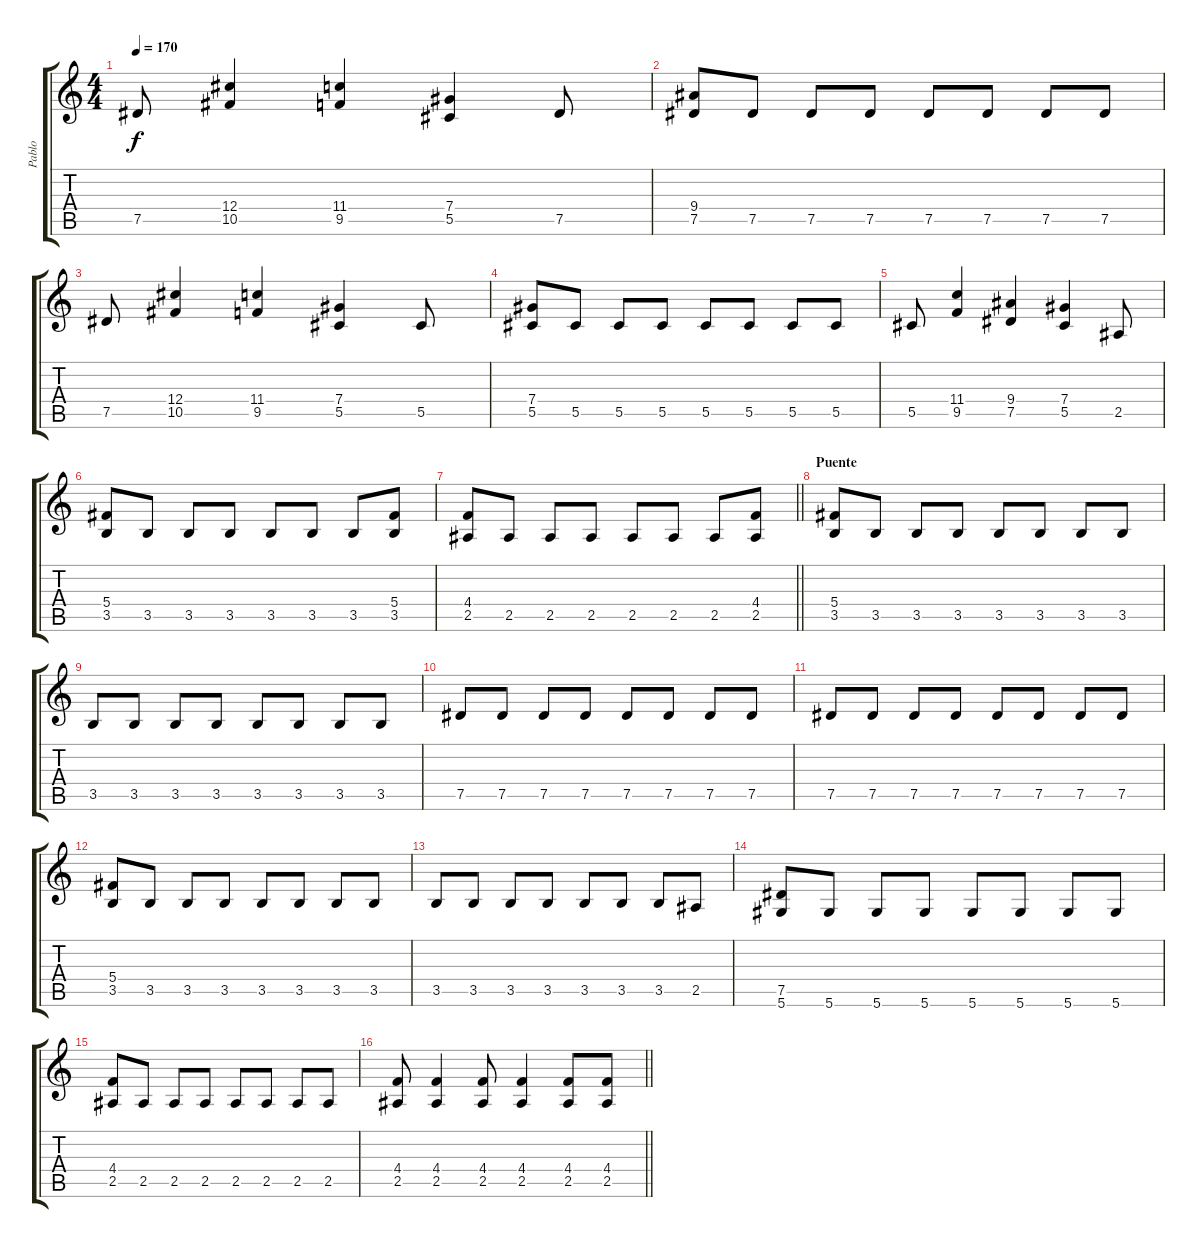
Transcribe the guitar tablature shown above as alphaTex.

\track ("Pablo" "Pablo") {instrument distortionguitar}
\staff {score tabs}
\tuning (Eb4 Bb3 Gb3 Db3 Ab2 Eb2) {hide}
\ts (4 4)
\tempo 170
\clef g2
\ks c
7.5.8{dy f} (12.4 10.5).4 (11.4 9.5).4 (7.4 5.5).4 7.5.8 |
(9.4 7.5).8 7.5.8 7.5.8 7.5.8 7.5.8 7.5.8 7.5.8 7.5.8 |
7.5.8 (12.4 10.5).4 (11.4 9.5).4 (7.4 5.5).4 5.5.8 |
(7.4 5.5).8 5.5.8 5.5.8 5.5.8 5.5.8 5.5.8 5.5.8 5.5.8 |
5.5.8 (11.4 9.5).4 (9.4 7.5).4 (7.4 5.5).4 2.5.8 |
(5.4 3.5).8 3.5.8 3.5.8 3.5.8 3.5.8 3.5.8 3.5.8 (5.4 3.5).8 |
\barLineRight lightlight
(4.4 2.5).8 2.5.8 2.5.8 2.5.8 2.5.8 2.5.8 2.5.8 (4.4 2.5).8 |
\section ("" "Puente")
(5.4 3.5).8 3.5.8 3.5.8 3.5.8 3.5.8 3.5.8 3.5.8 3.5.8 |
3.5.8 3.5.8 3.5.8 3.5.8 3.5.8 3.5.8 3.5.8 3.5.8 |
7.5.8 7.5.8 7.5.8 7.5.8 7.5.8 7.5.8 7.5.8 7.5.8 |
7.5.8 7.5.8 7.5.8 7.5.8 7.5.8 7.5.8 7.5.8 7.5.8 |
(5.4 3.5).8 3.5.8 3.5.8 3.5.8 3.5.8 3.5.8 3.5.8 3.5.8 |
3.5.8 3.5.8 3.5.8 3.5.8 3.5.8 3.5.8 3.5.8 2.5.8 |
(7.5 5.6).8 5.6.8 5.6.8 5.6.8 5.6.8 5.6.8 5.6.8 5.6.8 |
(4.4 2.5).8 2.5.8 2.5.8 2.5.8 2.5.8 2.5.8 2.5.8 2.5.8 |
\barLineRight lightlight
(4.4 2.5).8 (4.4 2.5).4 (4.4 2.5).8 (4.4 2.5).4 (4.4 2.5).8 (4.4 2.5).8
